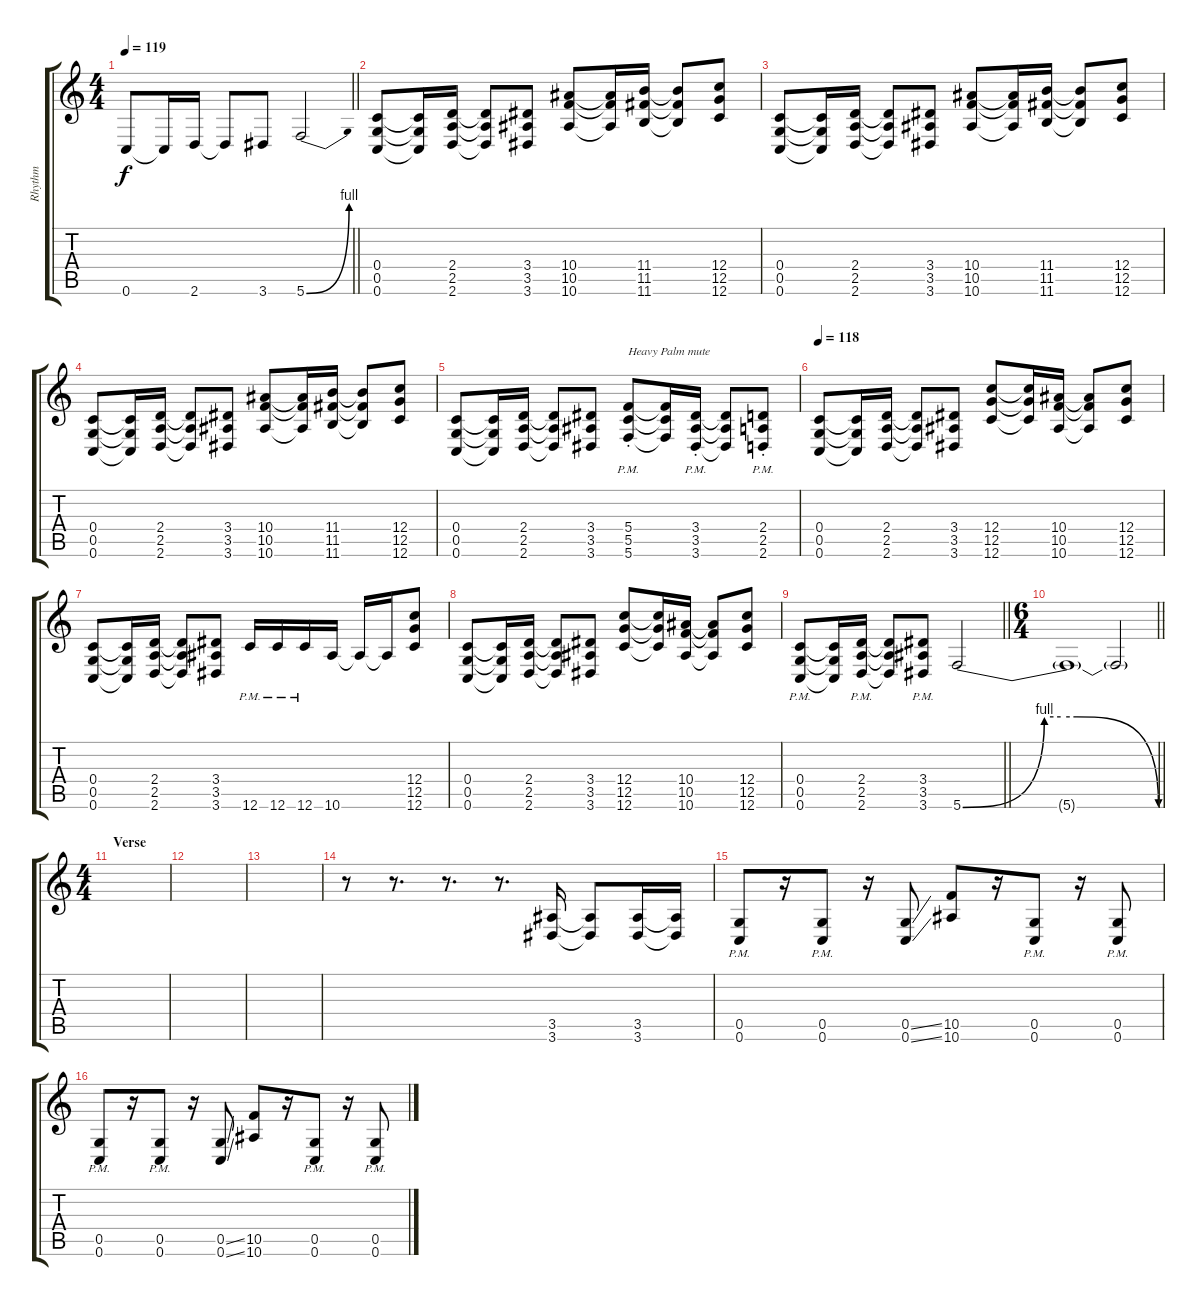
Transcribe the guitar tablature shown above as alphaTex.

\track ("Rhythm" "Rhythm") {instrument distortionguitar}
\staff {score tabs}
\tuning (D4 A3 F3 C3 G2 C2) {hide}
\ts (4 4)
\tempo 119
\clef g2
\barLineRight lightlight
\ks c
0.6.8{dy f} 0.6{t}.16 2.6.16 2.6{t}.8 3.6.8 5.6{be (bend 0 0 60 4)}.2 |
(0.4 0.5 0.6).8 (0.4{t} 0.5{t} 0.6{t}).16 (2.4 2.5 2.6).16 (2.4{t} 2.5{t} 2.6{t}).8 (3.4 3.5 3.6).8 (10.4 10.5 10.6).8 (10.4{t} 10.5{t} 10.6{t}).16 (11.4 11.5 11.6).16 (11.4{t} 11.5{t} 11.6{t}).8 (12.4 12.5 12.6).8 |
(0.4 0.5 0.6).8 (0.4{t} 0.5{t} 0.6{t}).16 (2.4 2.5 2.6).16 (2.4{t} 2.5{t} 2.6{t}).8 (3.4 3.5 3.6).8 (10.4 10.5 10.6).8 (10.4{t} 10.5{t} 10.6{t}).16 (11.4 11.5 11.6).16 (11.4{t} 11.5{t} 11.6{t}).8 (12.4 12.5 12.6).8 |
(0.4 0.5 0.6).8 (0.4{t} 0.5{t} 0.6{t}).16 (2.4 2.5 2.6).16 (2.4{t} 2.5{t} 2.6{t}).8 (3.4 3.5 3.6).8 (10.4 10.5 10.6).8 (10.4{t} 10.5{t} 10.6{t}).16 (11.4 11.5 11.6).16 (11.4{t} 11.5{t} 11.6{t}).8 (12.4 12.5 12.6).8 |
(0.4 0.5 0.6).8 (0.4{t} 0.5{t} 0.6{t}).16 (2.4 2.5 2.6).16 (2.4{t} 2.5{t} 2.6{t}).8 (3.4 3.5 3.6).8 (5.4{pm st} 5.5{pm st} 5.6{pm st}).8{txt "Heavy Palm mute"} (5.4{t} 5.5{t} 5.6{t}).16 (3.4{pm st} 3.5{pm st} 3.6{pm st}).16 (3.4{t} 3.5{t} 3.6{t}).8 (2.4{pm st} 2.5{pm st} 2.6{pm st}).8 |
\tempo 118
(0.4 0.5 0.6).8 (0.4{t} 0.5{t} 0.6{t}).16 (2.4 2.5 2.6).16 (2.4{t} 2.5{t} 2.6{t}).8 (3.4 3.5 3.6).8 (12.4 12.5 12.6).8 (12.4{t} 12.5{t} 12.6{t}).16 (10.4 10.5 10.6).16 (10.4{t} 10.5{t} 10.6{t}).8 (12.4 12.5 12.6).8 |
(0.4 0.5 0.6).8 (0.4{t} 0.5{t} 0.6{t}).16 (2.4 2.5 2.6).16 (2.4{t} 2.5{t} 2.6{t}).8 (3.4 3.5 3.6).8 12.6{pm}.16 12.6{pm}.16 12.6{pm}.16 10.6.16 10.6{t}.16 10.6{t}.16 (12.4 12.5 12.6).8 |
(0.4 0.5 0.6).8 (0.4{t} 0.5{t} 0.6{t}).16 (2.4 2.5 2.6).16 (2.4{t} 2.5{t} 2.6{t}).8 (3.4 3.5 3.6).8 (12.4 12.5 12.6).8 (12.4{t} 12.5{t} 12.6{t}).16 (10.4 10.5 10.6).16 (10.4{t} 10.5{t} 10.6{t}).8 (12.4 12.5 12.6).8 |
\barLineRight lightlight
(0.4{pm} 0.5{pm} 0.6{pm}).8 (0.4{t} 0.5{t} 0.6{t}).16 (2.4{pm} 2.5{pm} 2.6{pm}).16 (2.4{t} 2.5{t} 2.6{t}).8 (3.4{pm} 3.5{pm} 3.6{pm}).8 5.6{be (custom 0 0 25 4 30 4 35 4 60 0)}.2 |
\ts (6 4)
\barLineRight lightlight
5.6{t}.1 5.6{t}.2 |
\ts (4 4)
\section ("" "Verse")
|
|
|
r.8 r.8{d} r.8{d} r.8{d} (3.5 3.6).16 (3.5{t} 3.6{t}).8 (3.5 3.6).16 (3.5{t} 3.6{t}).16 |
(0.5{pm} 0.6{pm}).8 r.16 (0.5{pm} 0.6{pm}).8 r.16 (0.5{ss} 0.6{ss}).8 (10.5 10.6).8 r.16 (0.5{pm} 0.6{pm}).8 r.16 (0.5{pm} 0.6{pm}).8 |
(0.5{pm} 0.6{pm}).8 r.16 (0.5{pm} 0.6{pm}).8 r.16 (0.5{ss} 0.6{ss}).8 (10.5 10.6).8 r.16 (0.5{pm} 0.6{pm}).8 r.16 (0.5{pm} 0.6{pm}).8
